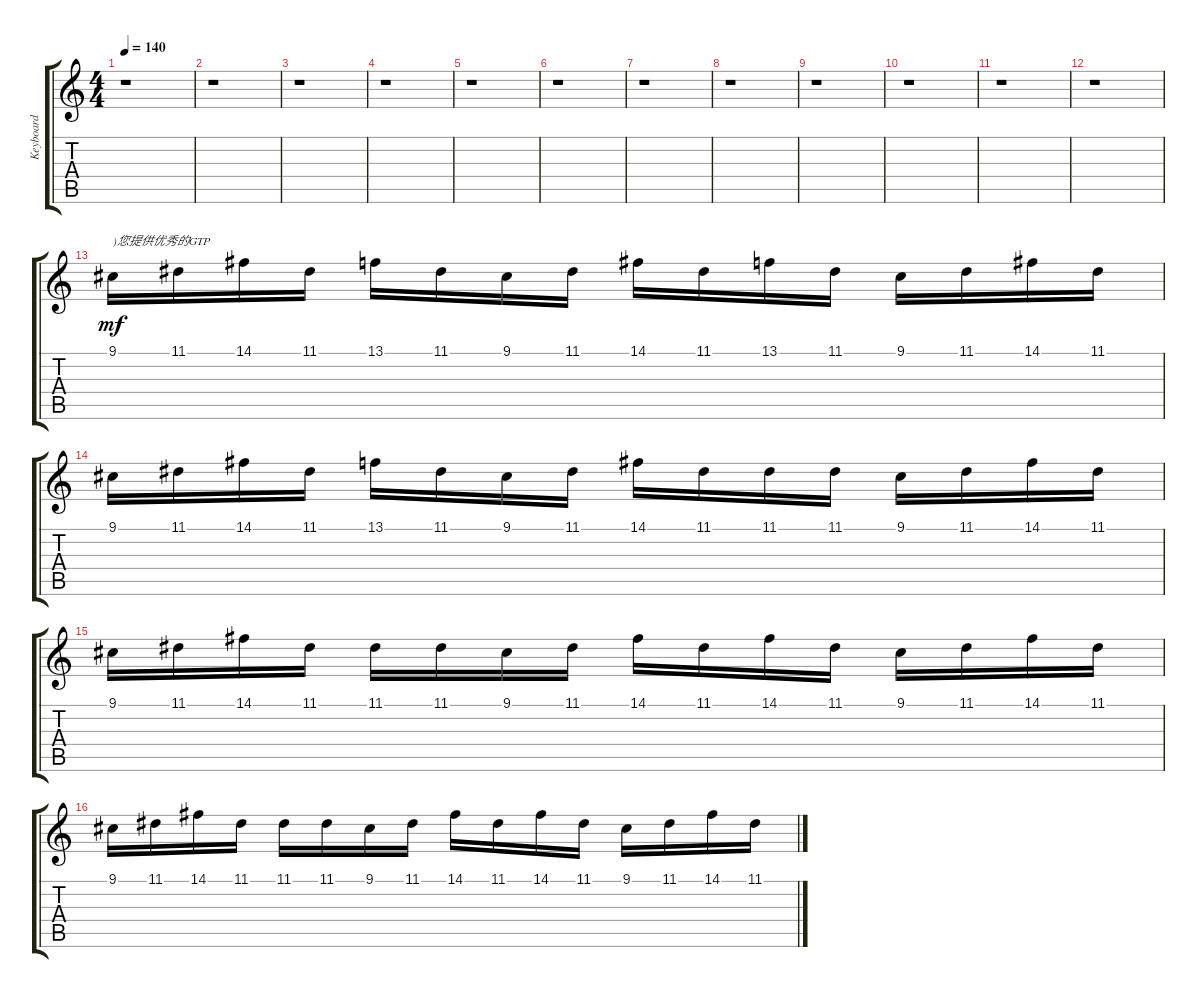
\track ("Keyboard" "Keyboard") {instrument marimba}
\staff {score tabs}
\tuning (E4 B3 G3 D3 A2 E2) {hide}
\ts (4 4)
\tempo 140
\clef g2
\ks c
r.1{dy mf} |
r.1 |
r.1 |
r.1 |
r.1 |
r.1 |
r.1 |
r.1 |
r.1 |
r.1 |
r.1 |
r.1 |
9.1.16{txt ")您提供优秀的GTP"} 11.1.16 14.1.16 11.1.16 13.1.16 11.1.16 9.1.16 11.1.16 14.1.16 11.1.16 13.1.16 11.1.16 9.1.16 11.1.16 14.1.16 11.1.16 |
9.1.16 11.1.16 14.1.16 11.1.16 13.1.16 11.1.16 9.1.16 11.1.16 14.1.16 11.1.16 11.1.16 11.1.16 9.1.16 11.1.16 14.1.16 11.1.16 |
9.1.16 11.1.16 14.1.16 11.1.16 11.1.16 11.1.16 9.1.16 11.1.16 14.1.16 11.1.16 14.1.16 11.1.16 9.1.16 11.1.16 14.1.16 11.1.16 |
9.1.16 11.1.16 14.1.16 11.1.16 11.1.16 11.1.16 9.1.16 11.1.16 14.1.16 11.1.16 14.1.16 11.1.16 9.1.16 11.1.16 14.1.16 11.1.16
